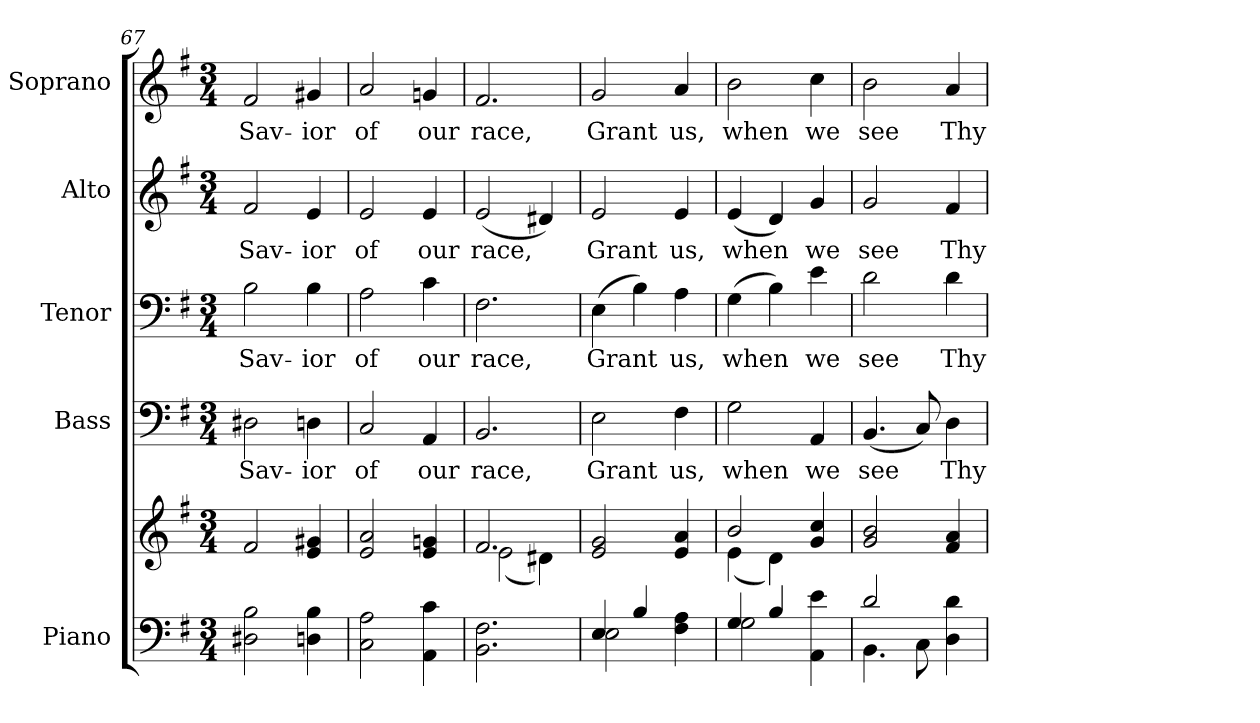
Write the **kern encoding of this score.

**kern	**kern	**kern	**text	**kern	**text	**kern	**text	**kern	**text
*part5	*part5	*part4	*part4	*part3	*part3	*part2	*part2	*part1	*part1
*staff6	*staff5	*staff4	*staff4	*staff3	*staff3	*staff2	*staff2	*staff1	*staff1
*I"Piano	*	*I"Bass	*	*I"Tenor	*	*I"Alto	*	*I"Soprano	*
*I'Pno.	*	*I'B.	*	*I'T.	*	*I'A.	*	*I'S.	*
!!LO:PB:g=z
*clefF4	*clefG2	*clefF4	*	*clefF4	*	*clefG2	*	*clefG2	*
*k[f#]	*k[f#]	*k[f#]	*	*k[f#]	*	*k[f#]	*	*k[f#]	*
*G:	*G:	*G:	*	*G:	*	*G:	*	*G:	*
*M3/4	*M3/4	*M3/4	*	*M3/4	*	*M3/4	*	*M3/4	*
=67	=67	=67	=67	=67	=67	=67	=67	=67	=67
!	!	!	!LO:LY:b:color=#000000	!	!	!	!	!	!
!	!	!	!	!	!LO:LY:b:color=#000000	!	!	!	!
!	!	!	!	!	!	!	!LO:LY:b:color=#000000	!	!
!	!	!	!	!	!	!	!	!	!LO:LY:b:color=#000000
2D#Xi\ 2Bi	2f#i/	2D#Xi\	Sav-	2Bi\	Sav-	2f#i/	Sav-	2f#i/	Sav-
!	!	!	!LO:LY:b:color=#000000	!	!	!	!	!	!
!	!	!	!	!	!LO:LY:b:color=#000000	!	!	!	!
!	!	!	!	!	!	!	!LO:LY:b:color=#000000	!	!
!	!	!	!	!	!	!	!	!	!LO:LY:b:color=#000000
4Dni\ 4Bi	4ei/ 4g#Xi	4Dni\	-ior	4Bi\	-ior	4ei/	-ior	4g#Xi/	-ior
=68	=68	=68	=68	=68	=68	=68	=68	=68	=68
!	!	!	!LO:LY:b:color=#000000	!	!	!	!	!	!
!	!	!	!	!	!LO:LY:b:color=#000000	!	!	!	!
!	!	!	!	!	!	!	!LO:LY:b:color=#000000	!	!
!	!	!	!	!	!	!	!	!	!LO:LY:b:color=#000000
2Ci\ 2Ai	2ei/ 2ai	2Ci/	of	2Ai\	of	2ei/	of	2ai/	of
!	!	!	!LO:LY:b:color=#000000	!	!	!	!	!	!
!	!	!	!	!	!LO:LY:b:color=#000000	!	!	!	!
!	!	!	!	!	!	!	!LO:LY:b:color=#000000	!	!
!	!	!	!	!	!	!	!	!	!LO:LY:b:color=#000000
4AAi\ 4ci	4ei/ 4gni	4AAi/	our	4ci\	our	4ei/	our	4gni/	our
=69	=69	=69	=69	=69	=69	=69	=69	=69	=69
*	*^	*	*	*	*	*	*	*	*
!	!	!	!	!LO:LY:b:color=#000000	!	!	!	!	!	!
!	!	!	!	!	!	!LO:LY:b:color=#000000	!	!	!	!
!	!	!	!	!	!	!	!	!LO:LY:b:color=#000000	!	!
!	!	!	!	!	!	!	!	!	!	!LO:LY:b:color=#000000
2.BBi\ 2.F#i	2.f#i/	(2ei\	2.BBi/	race,	2.F#i\	race,	(2ei/	race,	2.f#i/	race,
.	.	4d#Xi\)	.	.	.	.	4d#Xi/)	.	.	.
*	*v	*v	*	*	*	*	*	*	*	*
!!LO:PB:g=z
=70	=70	=70	=70	=70	=70	=70	=70	=70	=70
*^	*	*	*	*	*	*	*	*	*
*	*	*^	*	*	*	*	*	*	*	*
!	!	!	!	!	!LO:LY:b:color=#000000	!	!	!	!	!	!
*	*	*v	*v	*	*	*	*	*	*	*	*
*	*	*^	*	*	*	*	*	*	*	*
!	!	!	!	!	!	!	!LO:LY:b:color=#000000	!	!	!	!
*	*	*v	*v	*	*	*	*	*	*	*	*
*	*	*^	*	*	*	*	*	*	*	*
!	!	!	!	!	!	!	!	!	!LO:LY:b:color=#000000	!	!
*	*	*v	*v	*	*	*	*	*	*	*	*
*	*	*^	*	*	*	*	*	*	*	*
!	!	!	!	!	!	!	!	!	!	!	!LO:LY:b:color=#000000
*	*	*v	*v	*	*	*	*	*	*	*	*
4Ei/	2Ei\	2ei/ 2gi	2Ei\	Grant	(4Ei\	Grant	2ei/	Grant	2gi/	Grant
4Bi/	.	.	.	.	4Bi\)	.	.	.	.	.
!	!	!	!	!LO:LY:b:color=#000000	!	!	!	!	!	!
!	!	!	!	!	!	!LO:LY:b:color=#000000	!	!	!	!
!	!	!	!	!	!	!	!	!LO:LY:b:color=#000000	!	!
!	!	!	!	!	!	!	!	!	!	!LO:LY:b:color=#000000
4F#i\ 4Ai	4ryy	4ei/ 4ai	4F#i\	us,	4Ai\	us,	4ei/	us,	4ai/	us,
=71	=71	=71	=71	=71	=71	=71	=71	=71	=71	=71
*	*	*^	*	*	*	*	*	*	*	*
!	!	!	!	!	!LO:LY:b:color=#000000	!	!	!	!	!	!
!	!	!	!	!	!	!	!LO:LY:b:color=#000000	!	!	!	!
!	!	!	!	!	!	!	!	!	!LO:LY:b:color=#000000	!	!
!	!	!	!	!	!	!	!	!	!	!	!LO:LY:b:color=#000000
4Gi/	2Gi\	2bi/	(4ei\	2Gi\	when	(4Gi\	when	(4ei/	when	2bi\	when
4Bi/	.	.	4di\)	.	.	4Bi\)	.	4di/)	.	.	.
!	!	!	!	!	!LO:LY:b:color=#000000	!	!	!	!	!	!
!	!	!	!	!	!	!	!LO:LY:b:color=#000000	!	!	!	!
!	!	!	!	!	!	!	!	!	!LO:LY:b:color=#000000	!	!
!	!	!	!	!	!	!	!	!	!	!	!LO:LY:b:color=#000000
4AAi\ 4ei	4ryy	4gi/ 4cci	4ryy	4AAi/	we	4ei\	we	4gi/	we	4cci\	we
*	*	*v	*v	*	*	*	*	*	*	*	*
=72	=72	=72	=72	=72	=72	=72	=72	=72	=72	=72
*	*	*^	*	*	*	*	*	*	*	*
!	!	!	!	!	!LO:LY:b:color=#000000	!	!	!	!	!	!
*	*	*v	*v	*	*	*	*	*	*	*	*
*	*	*^	*	*	*	*	*	*	*	*
!	!	!	!	!	!	!	!LO:LY:b:color=#000000	!	!	!	!
*	*	*v	*v	*	*	*	*	*	*	*	*
*	*	*^	*	*	*	*	*	*	*	*
!	!	!	!	!	!	!	!	!	!LO:LY:b:color=#000000	!	!
*	*	*v	*v	*	*	*	*	*	*	*	*
*	*	*^	*	*	*	*	*	*	*	*
!	!	!	!	!	!	!	!	!	!	!	!LO:LY:b:color=#000000
*	*	*v	*v	*	*	*	*	*	*	*	*
2di/	4.BBi\	2gi/ 2bi	(4.BBi/	see	2di\	see	2gi/	see	2bi\	see
.	8Ci\	.	8Ci/)	.	.	.	.	.	.	.
!	!	!	!	!LO:LY:b:color=#000000	!	!	!	!	!	!
!	!	!	!	!	!	!LO:LY:b:color=#000000	!	!	!	!
!	!	!	!	!	!	!	!	!LO:LY:b:color=#000000	!	!
!	!	!	!	!	!	!	!	!	!	!LO:LY:b:color=#000000
4Di\ 4di	4ryy	4f#i/ 4ai	4Di\	Thy	4di\	Thy	4f#i/	Thy	4ai/	Thy
*v	*v	*	*	*	*	*	*	*	*	*
=	=	=	=	=	=	=	=	=	=
*-	*-	*-	*-	*-	*-	*-	*-	*-	*-
